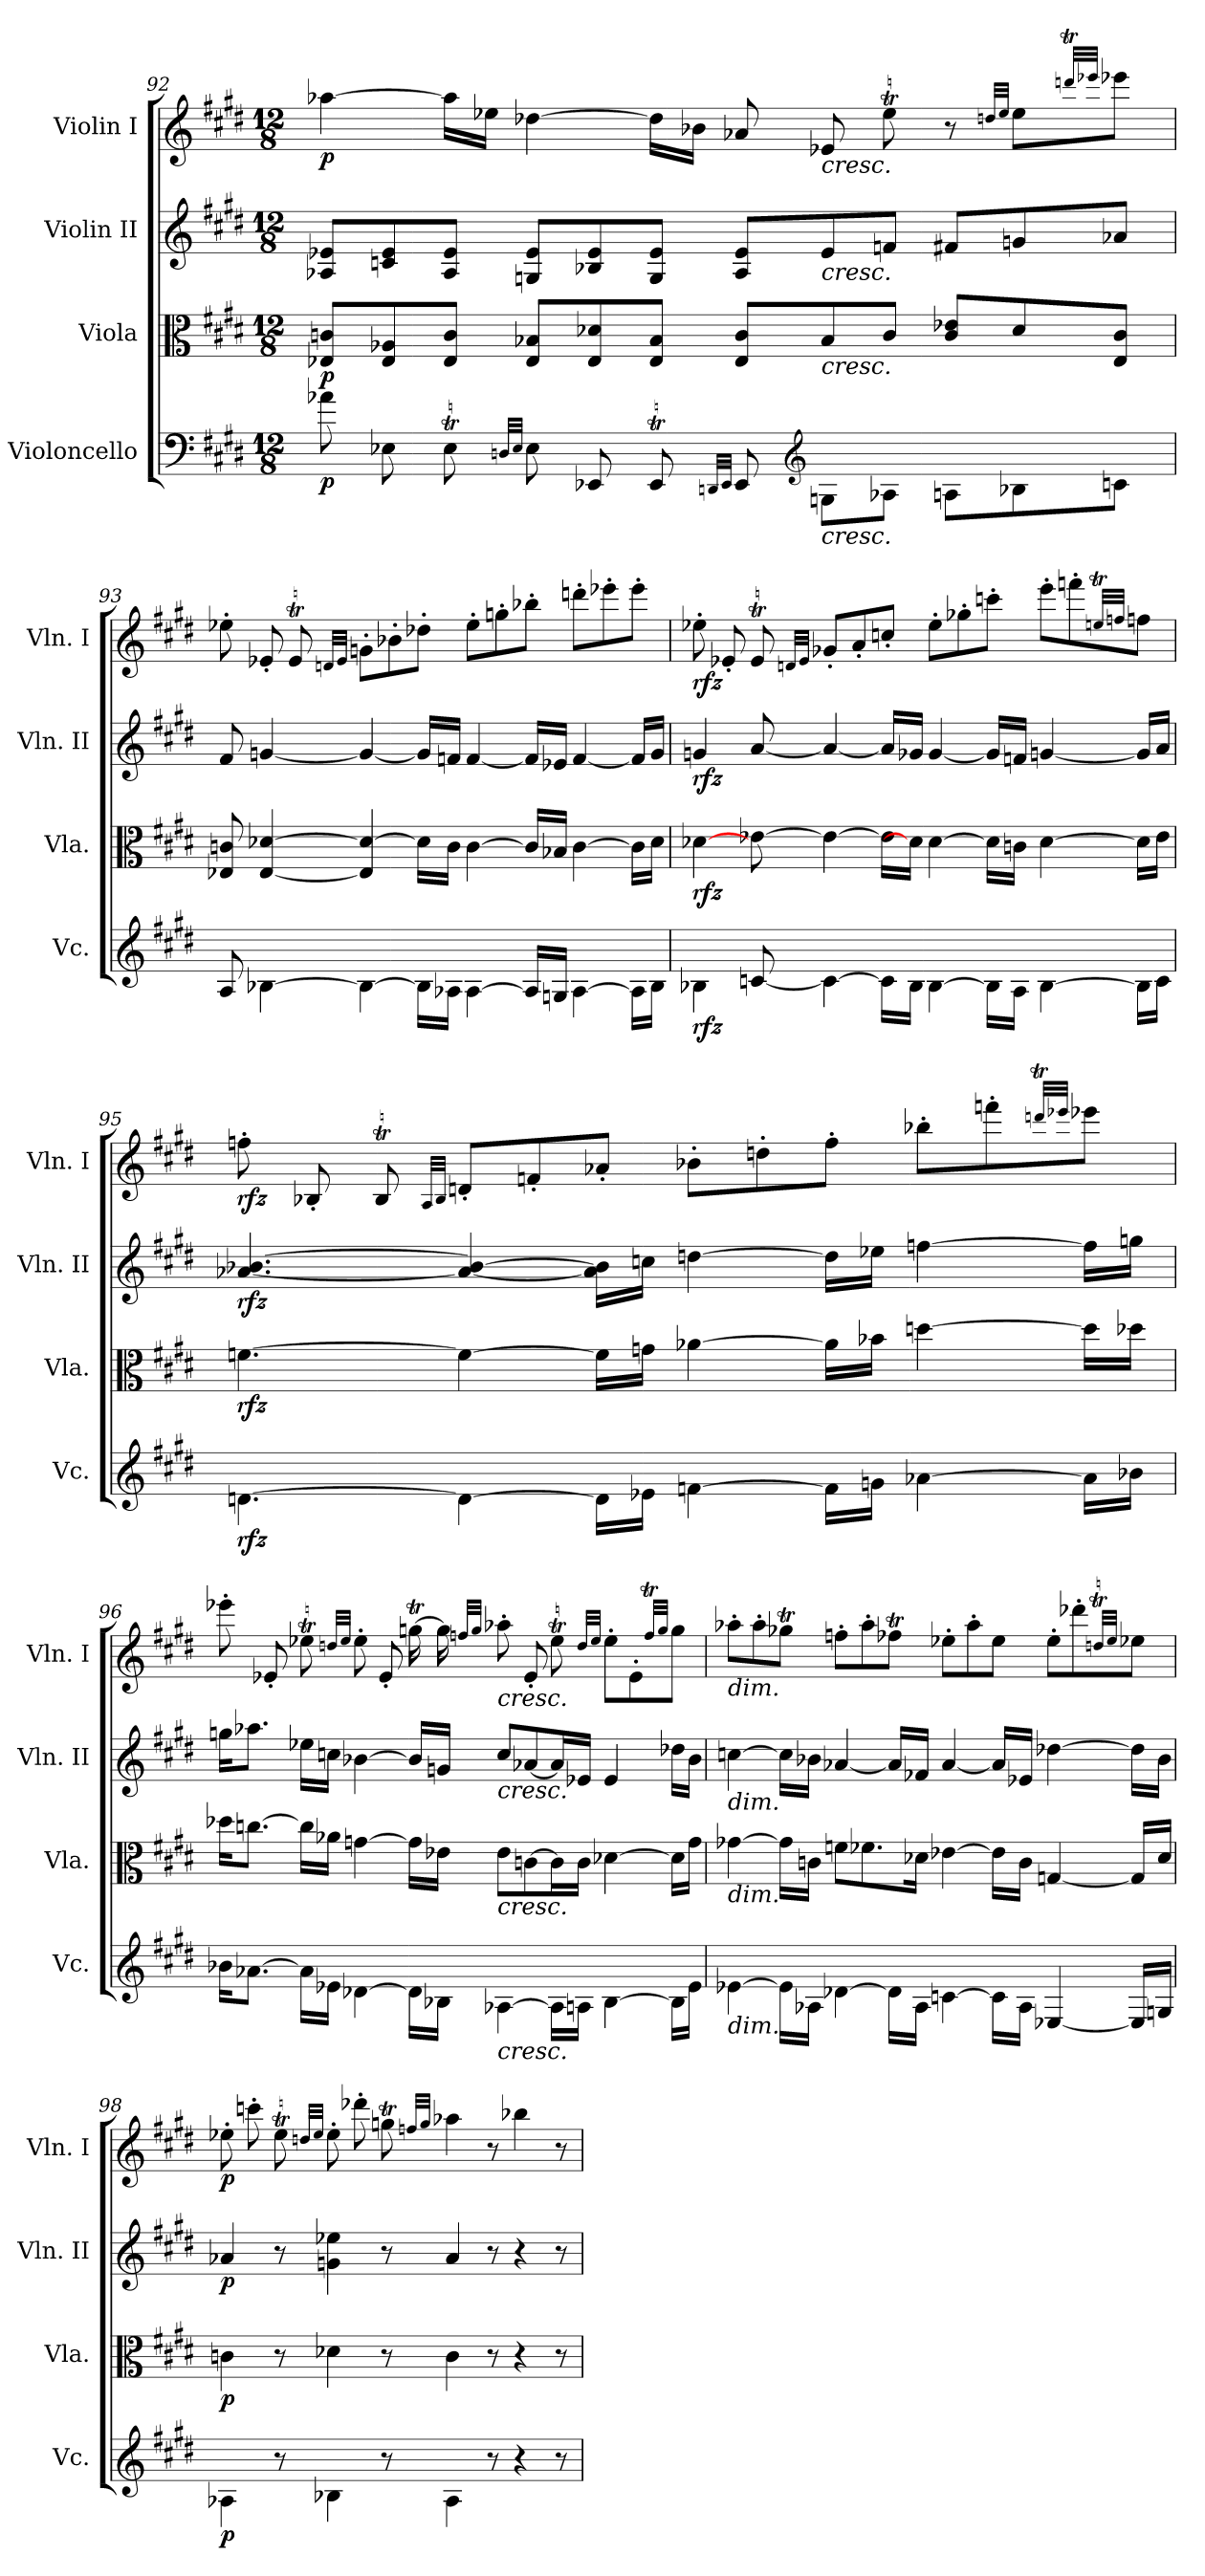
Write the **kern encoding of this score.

**kern	**dynam	**kern	**dynam	**kern	**dynam	**kern	**dynam
*part4	*part4	*part3	*part3	*part2	*part2	*part1	*part1
*staff4	*staff4	*staff3	*staff3	*staff2	*staff2	*staff1	*staff1
*I"Violoncello	*	*I"Viola	*	*I"Violin II	*	*I"Violin I	*
*I'Vc.	*	*I'Vla.	*	*I'Vln. II	*	*I'Vln. I	*
!!LO:LB:g=z
*clefF4	*	*clefC3	*	*clefG2	*	*clefG2	*
*k[f#c#g#d#]	*	*k[f#c#g#d#]	*	*k[f#c#g#d#]	*	*k[f#c#g#d#]	*
*E:	*	*E:	*	*E:	*	*E:	*
*M12/8	*	*M12/8	*	*M12/8	*	*M12/8	*
=92	=92	=92	=92	=92	=92	=92	=92
!	!LO:DY:b	!	!LO:DY:b	!	!	!	!LO:DY:b
8a-X\	p	8E-X/ 8cn/L	p	8A-X/ 8e-X/L	.	[4aa-X\	p
8E-X\	.	8E-/ 8A-X/	.	8cn/ 8e-/	.	.	.
8E-T\	.	8E-/ 8c/J	.	8A-/ 8e-/J	.	16aa-\LL]	.
.	.	.	.	.	.	16ee-X\JJ	.
32qDn/LLL	.	.	.	.	.	.	.
32qE-/JJJ	.	.	.	.	.	.	.
8E-\	.	8E-/ 8B-X/L	.	8Gn/ 8e-/L	.	[4dd-X\	.
8EE-X/	.	8E-/ 8d-X/	.	8B-X/ 8e-/	.	.	.
8EE-T/	.	8E-/ 8B-/J	.	8G/ 8e-/J	.	16dd-\LL]	.
.	.	.	.	.	.	16b-X\JJ	.
32qDDn/LLL	.	.	.	.	.	.	.
32qEE-/JJJ	.	.	.	.	.	.	.
8EE-/	.	8E-/ 8c/L	.	8A-/ 8e-/L	.	8a-X/	.
*clefG2	*	*	*	*	*	*	*
!	!	!	!	!	!	!LO:TX:b:i:t=cresc.	!
!	!	!	!	!LO:TX:b:i:t=cresc.	!	!	!
!	!	!LO:TX:b:i:t=cresc.	!	!	!	!	!
!LO:TX:b:i:t=cresc.	!	!	!	!	!	!	!
8Gn\L	.	8B-/	.	8e-/	.	8e-X/	.
8A-X\J	.	8c/J	.	8fn/J	.	8ee-T\	.
8An\L	.	8c/ 8e-X/L	.	8f#X/L	.	8r	.
.	.	.	.	.	.	32qddn/LLL	.
.	.	.	.	.	.	32qee-/JJJ	.
8B-X\	.	8d-/	.	8gn/	.	8ee-\L	.
.	.	.	.	.	.	32qdddnT/LLL	.
.	.	.	.	.	.	32qeee-X/JJJ	.
8cn\J	.	8E-/ 8c/J	.	8a-X/J	.	8eee-\J	.
!!LO:PB:g=z
=93	=93	=93	=93	=93	=93	=93	=93
8A/	.	8E-X/ 8cn/	.	8f#/	.	8ee-X'\	.
[4B-X\	.	[4E-/ [4d-X/	.	[4gn/	.	8e-X'/	.
.	.	.	.	.	.	8e-T/	.
.	.	.	.	.	.	32qdn/LLL	.
.	.	.	.	.	.	32qe-/JJJ	.
4B-\_	.	4E-/] 4d-/_	.	4g/_	.	8gn'\L	.
.	.	.	.	.	.	8b-X'\	.
16B-\LL]	.	16d-\LL]	.	16g/LL]	.	8dd-X'\J	.
16A-X\JJ	.	16c\JJ	.	16fn/JJ	.	.	.
[4A-\	.	[4c\	.	[4f/	.	8ee-'\L	.
.	.	.	.	.	.	8ggn'\	.
16A-/LL]	.	16c/LL]	.	16f/LL]	.	8bb-X'\J	.
16Gn/JJ	.	16B-X/JJ	.	16e-X/JJ	.	.	.
[4A-\	.	[4c\	.	[4f/	.	8dddn'\L	.
.	.	.	.	.	.	8eee-X'\	.
16A-\LL]	.	16c\LL]	.	16f/LL]	.	8eee-'\J	.
16B-\JJ	.	16d-\JJ	.	16g/JJ	.	.	.
!!LO:LB:g=z
=94	=94	=94	=94	=94	=94	=94	=94
!	!LO:DY:b	!	!LO:DY:b	!	!LO:DY:b	!	!LO:DY:b
4B-X\	rfz	[4d-X\	rfz	4gn/	rfz	8ee-X'\	rfz
.	.	.	.	.	.	8e-X'/	.
[8cn/	.	[8e-X\	.	[8a/	.	8e-T/	.
.	.	.	.	.	.	32qdn/LLL	.
.	.	.	.	.	.	32qe-/JJJ	.
4c\_	.	4e-\_	.	4a/_	.	8g-X'/L	.
.	.	.	.	.	.	8a'/	.
16c\LL]	.	16e-\LL]	.	16a/LL]	.	8ccn'/J	.
16B-\JJ	.	16d-\JJ]	.	16g-X/JJ	.	.	.
[4B-\	.	[4d-\	.	[4g-/	.	8ee-'\L	.
.	.	.	.	.	.	8gg-X'\	.
16B-\LL]	.	16d-\LL]	.	16g-/LL]	.	8cccn'\J	.
16A\JJ	.	16cn\JJ	.	16fn/JJ	.	.	.
[4B-\	.	[4d-\	.	[4gn/	.	8eee'\L	.
.	.	.	.	.	.	8fffn'\	.
.	.	.	.	.	.	32qeenT/LLL	.
.	.	.	.	.	.	32qffn/JJJ	.
16B-\LL]	.	16d-\LL]	.	16g/LL]	.	8ff\J	.
16c\JJ	.	16e-\JJ	.	16a/JJ	.	.	.
!!LO:LB:g=z
=95	=95	=95	=95	=95	=95	=95	=95
!	!LO:DY:b	!	!LO:DY:b	!	!LO:DY:b	!	!LO:DY:b
[4.dn\	rfz	[4.fn\	rfz	[4.a-X/ [4.b-X/	rfz	8ffn'\	rfz
.	.	.	.	.	.	8B-X'/	.
.	.	.	.	.	.	8B-T/	.
.	.	.	.	.	.	32qA/LLL	.
.	.	.	.	.	.	32qB-/JJJ	.
4d\_	.	4f\_	.	4a-/_ 4b-/_	.	8dn'/L	.
.	.	.	.	.	.	8fn'/	.
16d\LL]	.	16f\LL]	.	16a-\] 16b-\]LL	.	8a-X'/J	.
16e-X\JJ	.	16gn\JJ	.	16ccn\JJ	.	.	.
[4fn\	.	[4a-X\	.	[4ddn\	.	8b-X'\L	.
.	.	.	.	.	.	8ddn'\	.
16f\LL]	.	16a-\LL]	.	16dd\LL]	.	8ff'\J	.
16gn\JJ	.	16b-X\JJ	.	16ee-X\JJ	.	.	.
[4a-X\	.	[4ddn\	.	[4ffn\	.	8bb-X'\L	.
.	.	.	.	.	.	8fffn'\	.
.	.	.	.	.	.	32qdddnT/LLL	.
.	.	.	.	.	.	32qeee-X/JJJ	.
16a-\LL]	.	16dd\LL]	.	16ff\LL]	.	8eee-\J	.
16b-X\JJ	.	16dd-X\JJ	.	16ggn\JJ	.	.	.
!!LO:PB:g=z
=96	=96	=96	=96	=96	=96	=96	=96
16b-X\KL	.	16dd-X\KL	.	16ggn\KL	.	8eee-X'\	.
[8.a-X\J	.	[8.ccn\J	.	8.aa-X\J	.	.	.
.	.	.	.	.	.	8e-X'/	.
16a-\LL]	.	16cc\LL]	.	16ee-X\LL	.	8ee-XT\	.
16e-X\JJ	.	16a-X\JJ	.	16ccn\JJ	.	.	.
.	.	.	.	.	.	32qddn/LLL	.
.	.	.	.	.	.	32qee-/JJJ	.
[4d-X\	.	[4gn\	.	[4b-X\	.	8ee-'\	.
.	.	.	.	.	.	8e-'/	.
16d-\LL]	.	16g\LL]	.	16b-/LL]	.	[16ggnT\	.
16B-X\JJ	.	16e-X\JJ	.	16gn/JJ	.	16gg\]	.
.	.	.	.	.	.	32qffn/LLL	.
.	.	.	.	.	.	32qgg/JJJ	.
!	!	!	!	!	!	!LO:TX:b:i:t=cresc.	!
!	!	!	!	!LO:TX:b:i:t=cresc.	!	!	!
!	!	!LO:TX:b:i:t=cresc.	!	!	!	!	!
!LO:TX:b:i:t=cresc.	!	!	!	!	!	!	!
[4A-X\	.	8e-\L	.	8cc/L	.	8aa-X'\	.
.	.	[8cn\	.	[8a-X/	.	8e-'/	.
16A-\LL]	.	16c\L]	.	16a-/L]	.	8ee-T\	.
16An\JJ	.	16c\JJ	.	16e-X/JJ	.	.	.
.	.	.	.	.	.	32qdd/LLL	.
.	.	.	.	.	.	32qee-/JJJ	.
[4B-\	.	[4d-X\	.	4e-/	.	8ee-'\L	.
.	.	.	.	.	.	8e-'\	.
.	.	.	.	.	.	32qffT/LLL	.
.	.	.	.	.	.	32qgg/JJJ	.
16B-\LL]	.	16d-\LL]	.	16dd-X\LL	.	8gg\J	.
16e-\JJ	.	16g\JJ	.	16b-\JJ	.	.	.
!!LO:LB:g=z
=97	=97	=97	=97	=97	=97	=97	=97
!	!	!	!	!	!	!LO:TX:b:i:t=dim.	!
!	!	!	!	!LO:TX:b:i:t=dim.	!	!	!
!	!	!LO:TX:b:i:t=dim.	!	!	!	!	!
!LO:TX:b:i:t=dim.	!	!	!	!	!	!	!
[4e-X\	.	[4g-X\	.	[4ccn\	.	8aa-X'\L	.
.	.	.	.	.	.	8aa-'\	.
16e-\LL]	.	16g-\LL]	.	16cc\LL]	.	8gg-XT\J	.
16A-X\JJ	.	16cn\JJ	.	16b-X\JJ	.	.	.
[4d-X\	.	8fn\L	.	[4a-X/	.	8ffn'\L	.
.	.	8.f-X\	.	.	.	8aa-'\	.
16d-\LL]	.	.	.	16a-/LL]	.	8ff-XT\J	.
16A-\JJ	.	16d-X\Jk	.	16f-X/JJ	.	.	.
[4cn\	.	[4e-X\	.	[4a-/	.	8ee-X'\L	.
.	.	.	.	.	.	8aa-'\	.
16c\LL]	.	16e-\LL]	.	16a-/LL]	.	8ee-\J	.
16A-\JJ	.	16c\JJ	.	16e-X/JJ	.	.	.
[4E-X/	.	[4Gn/	.	[4dd-X\	.	8ee-'\L	.
.	.	.	.	.	.	8ddd-X'\	.
.	.	.	.	.	.	32qddnT/LLL	.
.	.	.	.	.	.	32qee-/JJJ	.
16E-/LL]	.	16G/LL]	.	16dd-\LL]	.	8ee-\J	.
16Gn/JJ	.	16d-/JJ	.	16b-\JJ	.	.	.
=98	=98	=98	=98	=98	=98	=98	=98
!	!LO:DY:b	!	!LO:DY:b	!	!LO:DY:b	!	!LO:DY:b
4A-X\	p	4cn\	p	4a-X/	p	8ee-X'\	p
.	.	.	.	.	.	8cccn'\	.
8r	.	8r	.	8r	.	8ee-T\	.
.	.	.	.	.	.	32qddn/LLL	.
.	.	.	.	.	.	32qee-/JJJ	.
4B-X\	.	4d-X\	.	4gn\ 4ee-X\	.	8ee-'\	.
.	.	.	.	.	.	8ddd-X'\	.
8r	.	8r	.	8r	.	8ggnT\	.
.	.	.	.	.	.	32qffn/LLL	.
.	.	.	.	.	.	32qgg/JJJ	.
4A-\	.	4c\	.	4a-/	.	4aa-X\	.
8r	.	8r	.	8r	.	8r	.
4r	.	4r	.	4r	.	4bb-X\	.
8r	.	8r	.	8r	.	8r	.
=	=	=	=	=	=	=	=
*-	*-	*-	*-	*-	*-	*-	*-
